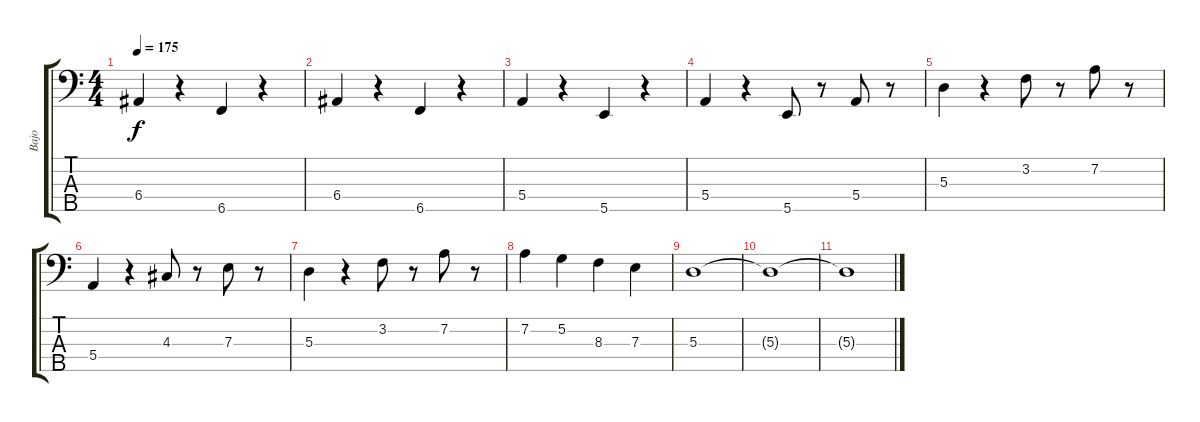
\track ("Bajo" "Bajo") {instrument electricbassfinger}
\staff {score tabs}
\tuning (G2 D2 A1 E1 B0) {hide}
\ts (4 4)
\tempo 175
\clef f4
\ks c
6.4.4{dy f} r.4 6.5.4 r.4 |
6.4.4 r.4 6.5.4 r.4 |
5.4.4 r.4 5.5.4 r.4 |
5.4.4 r.4 5.5.8 r.8 5.4.8 r.8 |
5.3.4 r.4 3.2.8 r.8 7.2.8 r.8 |
5.4.4 r.4 4.3.8 r.8 7.3.8 r.8 |
5.3.4 r.4 3.2.8 r.8 7.2.8 r.8 |
7.2.4 5.2.4 8.3.4 7.3.4 |
5.3.1 |
5.3{t}.1 |
5.3{t}.1
